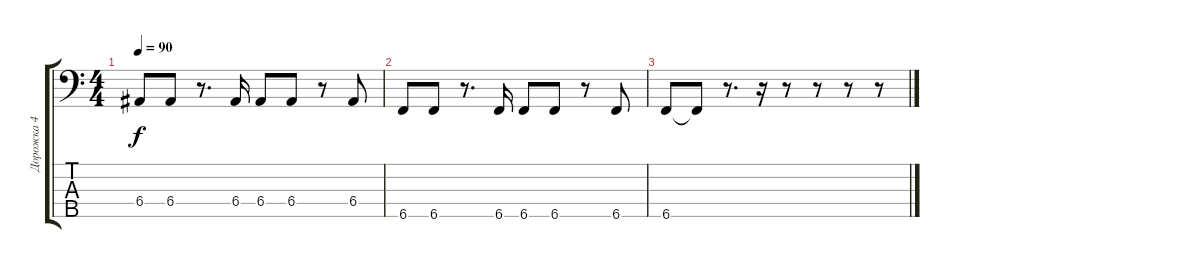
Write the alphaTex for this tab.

\track ("Дорожка 4" "Дорожка 4") {instrument electricbasspick}
\staff {score tabs}
\tuning (G2 D2 A1 E1 B0) {hide}
\ts (4 4)
\tempo 90
\clef f4
\ks c
6.4.8{dy f} 6.4.8 r.8{d} 6.4.16 6.4.8 6.4.8 r.8 6.4.8 |
6.5.8 6.5.8 r.8{d} 6.5.16 6.5.8 6.5.8 r.8 6.5.8 |
6.5.8 6.5{t}.8 r.8{d} r.16 r.8 r.8 r.8 r.8
